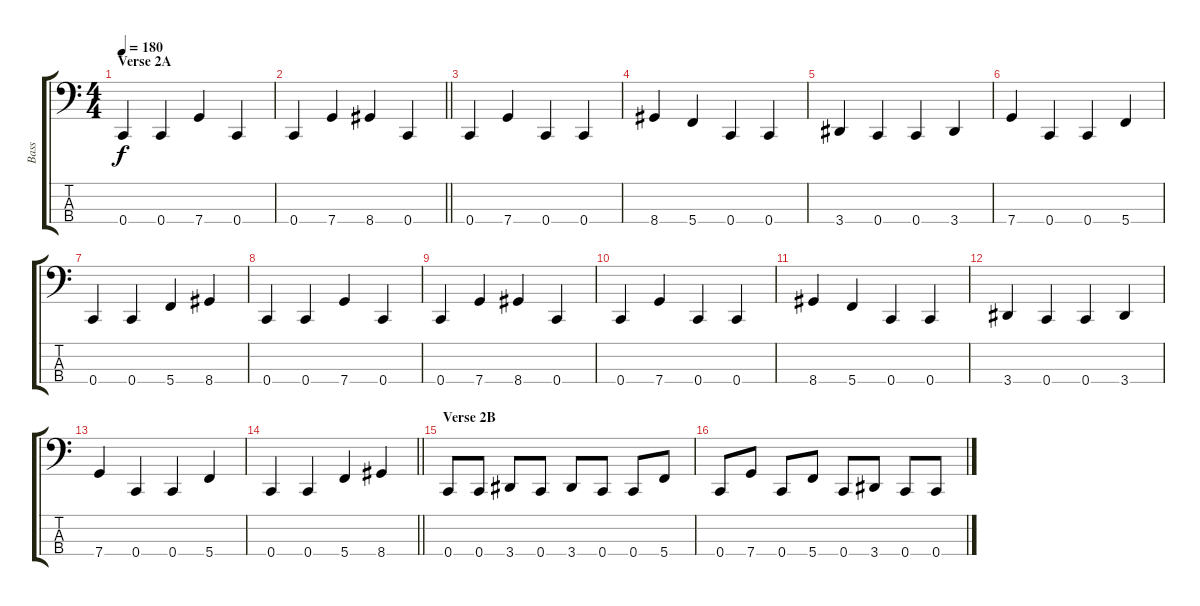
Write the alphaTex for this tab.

\track ("Bass" "Bass") {instrument electricbassfinger}
\staff {score tabs}
\tuning (F2 C2 G1 C1) {hide}
\ts (4 4)
\section ("" "Verse 2A")
\tempo 180
\clef f4
\ks c
0.4.4{dy f} 0.4.4 7.4.4 0.4.4 |
\barLineRight lightlight
0.4.4 7.4.4 8.4.4 0.4.4 |
0.4.4 7.4.4 0.4.4 0.4.4 |
8.4.4 5.4.4 0.4.4 0.4.4 |
3.4.4 0.4.4 0.4.4 3.4.4 |
7.4.4 0.4.4 0.4.4 5.4.4 |
0.4.4 0.4.4 5.4.4 8.4.4 |
0.4.4 0.4.4 7.4.4 0.4.4 |
0.4.4 7.4.4 8.4.4 0.4.4 |
0.4.4 7.4.4 0.4.4 0.4.4 |
8.4.4 5.4.4 0.4.4 0.4.4 |
3.4.4 0.4.4 0.4.4 3.4.4 |
7.4.4 0.4.4 0.4.4 5.4.4 |
\barLineRight lightlight
0.4.4 0.4.4 5.4.4 8.4.4 |
\section ("" "Verse 2B")
0.4.8 0.4.8 3.4.8 0.4.8 3.4.8 0.4.8 0.4.8 5.4.8 |
0.4.8 7.4.8 0.4.8 5.4.8 0.4.8 3.4.8 0.4.8 0.4.8
